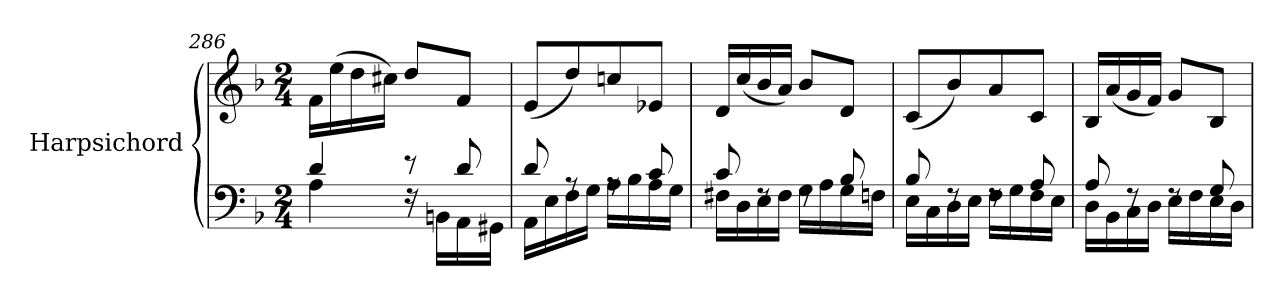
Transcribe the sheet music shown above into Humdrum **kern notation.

**kern	**kern
*part1	*part1
*staff2	*staff1
*I"Harpsichord	*
*I'Hch.	*
*clefF4	*clefG2
*k[b-]	*k[b-]
*M2/4	*M2/4
=286	=286
*^	*
4d/	4A\	16f\LL
.	.	(16ee\
.	.	16dd\
.	.	16cc#X\JJ)
8r	16rF	8dd/L
.	16BBn\LL	.
8d/	16AA\	8f/J
.	16GG#X\JJ	.
=287	=287	=287
8d/	16AA\LL	(8e/L
.	16E\	.
8rA	16F\	8dd/)
.	16G\JJ	.
8rA	16A\LL	8ccn/
.	16B-\	.
8c/	16A\	8e-X/J
.	16G\JJ	.
=288	=288	=288
8c/	16F#X\LL	16d/LL
.	16D\	(16cc/
8rF	16E\	16b-/
.	16F#\JJ	16a/JJ)
8rF	16G\LL	8b-/L
.	16A\	.
8B-/	16G\	8d/J
.	16Fn\JJ	.
!!LO:LB:g=z
=289	=289	=289
8B-/	16E\LL	(8c/L
.	16C\	.
8rF	16D\	8b-/)
.	16E\JJ	.
8rF	16F\LL	8a/
.	16G\	.
8A/	16F\	8c/J
.	16E\JJ	.
=290	=290	=290
8A/	16D\LL	16B-/LL
.	16BB-\	(16a/
8rF	16C\	16g/
.	16D\JJ	16f/JJ)
8rF	16E\LL	8g/L
.	16F\	.
8G/	16E\	8B-/J
.	16D\JJ	.
*v	*v	*
=	=
*-	*-
